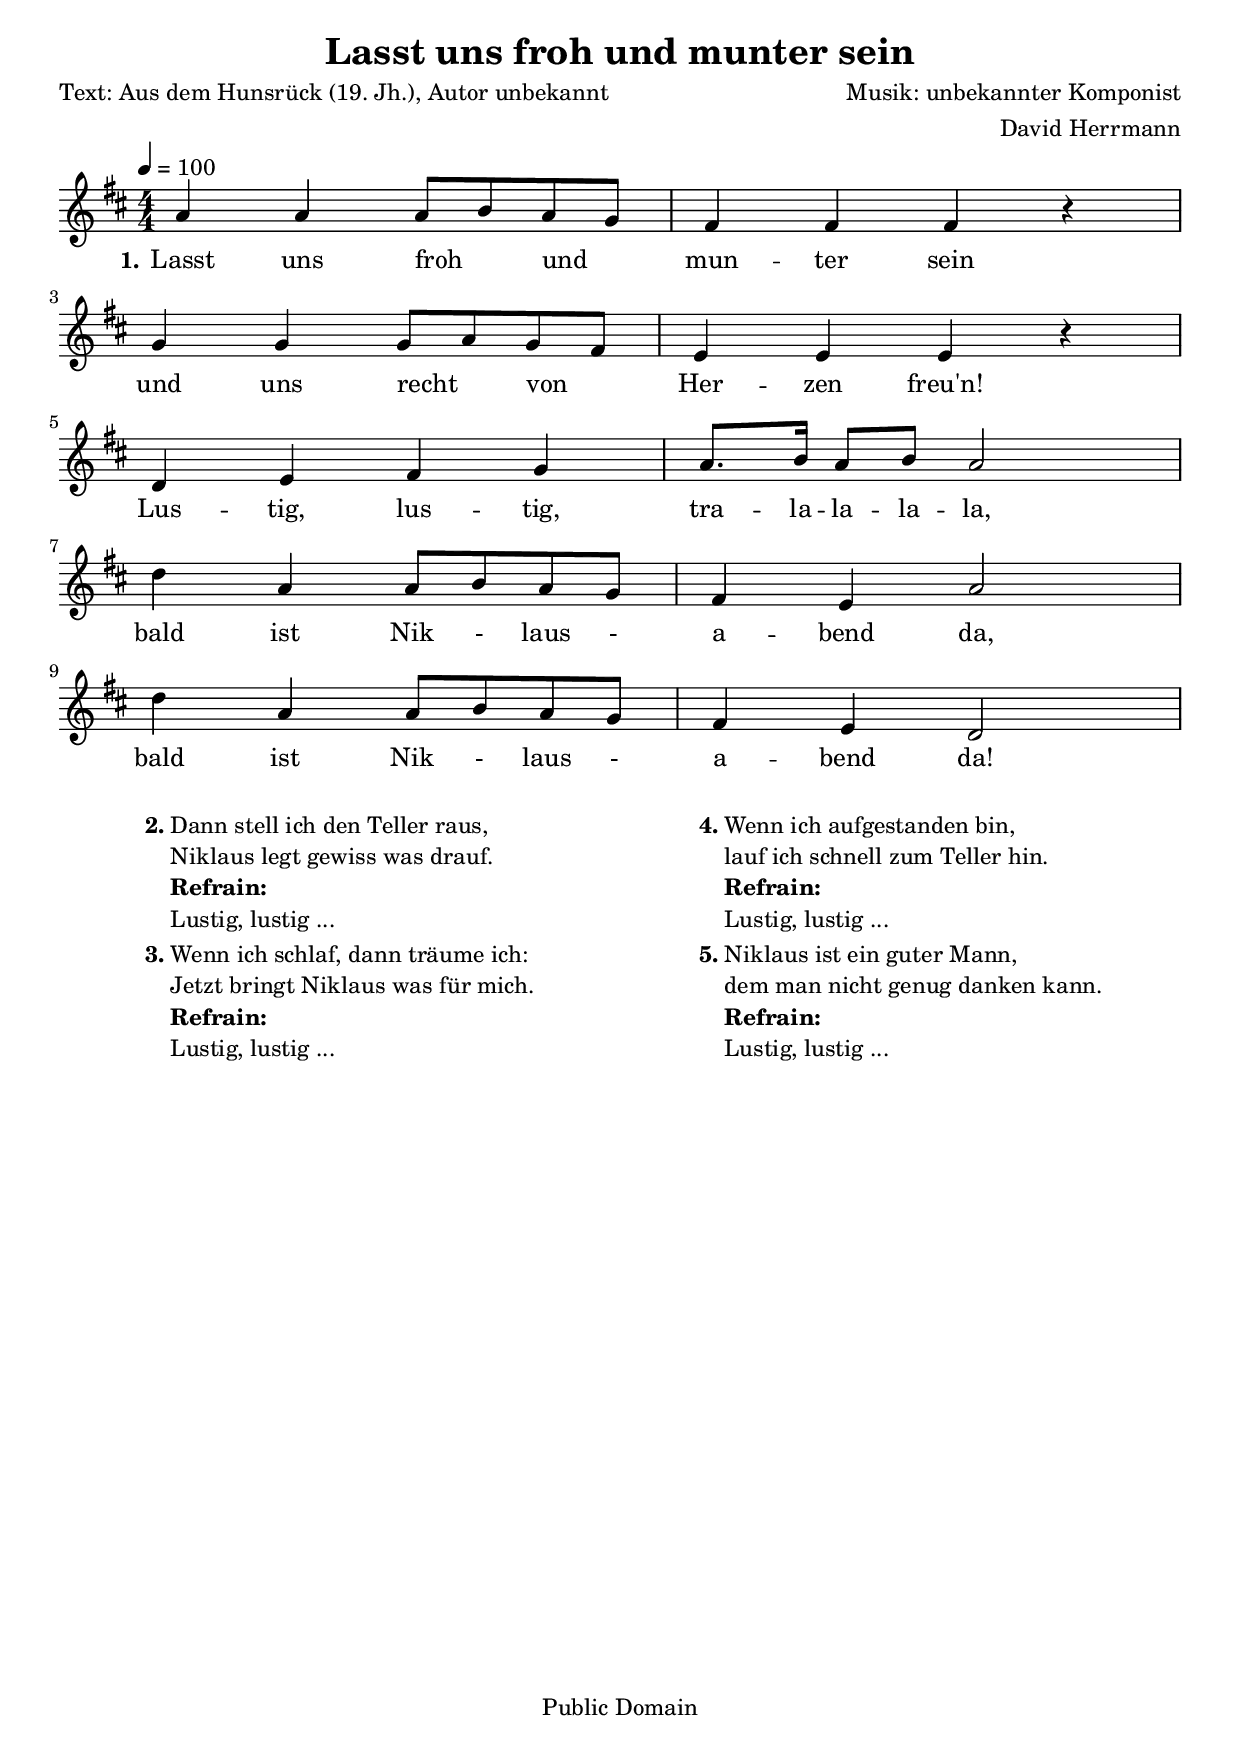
% Created on Mon Nov 15 16:37:41 CET 2010
\version "2.24.2"

\header {
  title = "Lasst uns froh und munter sein"
  poet = "Text: Aus dem Hunsrück (19. Jh.), Autor unbekannt"
  composer =  "Musik: unbekannter Komponist"
  arranger = "David Herrmann"
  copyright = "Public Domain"
}

\include "deutsch.ly"

\layout {
  indent = #0
}
verseI= \lyricmode {
  \set stanza = #"1."
  Lasst uns froh _  und _ mun -- ter sein
  und uns recht _ von _ Her -- zen freu'n!
  Lus -- tig, lus -- tig, tra -- la -- la -- la -- la,
  bald ist Nik - laus - a -- bend da,
  bald ist Nik - laus - a -- bend da!
}


staffVoice = \new Staff {
  \numericTimeSignature
  \time 4/4
  %\set Staff.instrumentName = "Voice"
  \set Staff.midiInstrument = "voice oohs"
  \key d \major
  \clef treble

  \relative c' {
    \context Voice = "melodyVoi" {
      \dynamicUp
      % Type notes here
      %\autoBeamOff
      \tempo 4 = 100
      a'4 a4 a8 h8 a8 g8
      fis4 fis4 fis4 r4
      \break
      g4 g4 g8 a8 g8 fis8
      e4 e4 e4 r4
      \break
      d4 e4 fis4 g4
      a8. h16 a8 h8 a2
      \break
      d4 a4 a8 h8 a8 g8
      fis4 e4 a2
      \break
      d4 a4 a8 h8 a8 g8
      fis4 e4 d2
    }
  }

}


harmonies = \new ChordNames \chordmode {
  \germanChords
}

\score {
  <<
    \harmonies
    \staffVoice
    \context Lyrics = "lmelodyVoiLI" \lyricmode { \lyricsto "melodyVoi" \verseI }

  >>

  \layout {
  }
}
\markup {
  \fill-line {
    \hspace #0.1
    \column {
      \line {
        \bold "2."
        \column {
          "Dann stell ich den Teller raus,"
          "Niklaus legt gewiss was drauf."
          \bold "Refrain:" "Lustig, lustig ..."
        }
      }
      \hspace #0.1
      \line {
        \bold "3."
        \column {
          "Wenn ich schlaf, dann träume ich:"
          "Jetzt bringt Niklaus was für mich."
          \bold "Refrain:" "Lustig, lustig ..."
        }
      }
    }
    \hspace #0.1
    \column {
      \line {
        \bold "4."
        \column {
          "Wenn ich aufgestanden bin,"
          "lauf ich schnell zum Teller hin."
          \bold "Refrain:" "Lustig, lustig ..."
        }
      }
      \hspace #0.1
      \line {
        \bold "5."
        \column {
          "Niklaus ist ein guter Mann,"
          "dem man nicht genug danken kann."
          \bold "Refrain:" "Lustig, lustig ..."
        }
      }
    }
    \hspace #0.1
  }
}